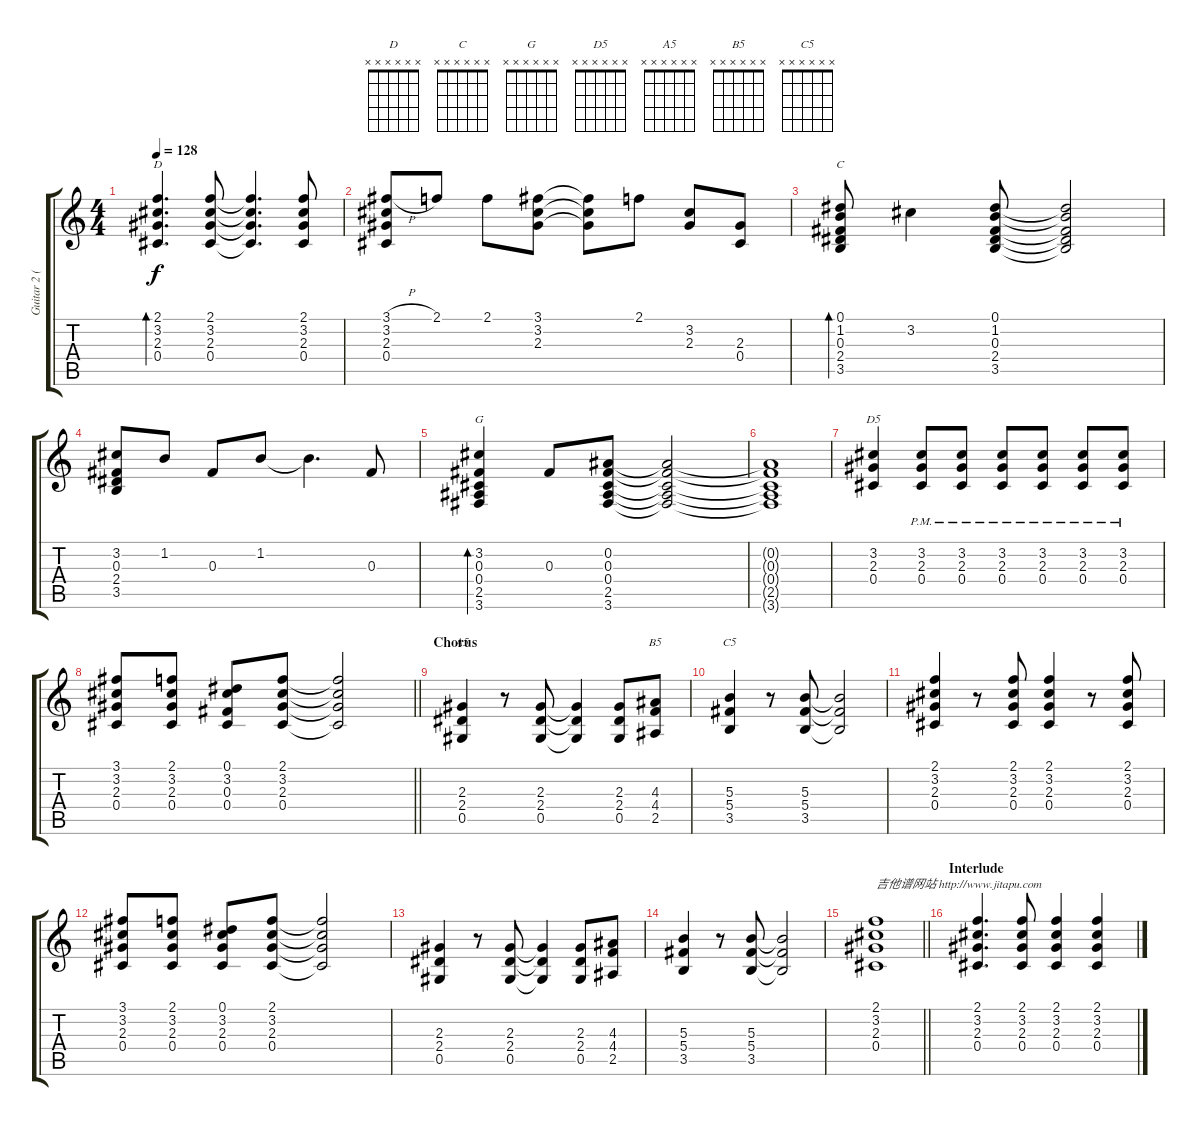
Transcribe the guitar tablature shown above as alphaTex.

\track ("Guitar 2 (Izzy)" "Guitar 2 (") {instrument distortionguitar}
\staff {score tabs}
\tuning (Eb4 Bb3 Gb3 Db3 Ab2 Eb2) {hide}
\chord ("D" x x x x x x)
\chord ("C" x x x x x x)
\chord ("G" x x x x x x)
\chord ("D5" x x x x x x)
\chord ("A5" x x x x x x)
\chord ("B5" x x x x x x)
\chord ("C5" x x x x x x)
\ts (4 4)
\tempo 128
\clef g2
\ks c
(2.1 3.2 2.3 0.4).4{d bd 60 ch "D" dy f} (2.1 3.2 2.3 0.4).8 (2.1{t} 3.2{t} 2.3{t} 0.4{t}).4{d} (2.1 3.2 2.3 0.4).8 |
(3.1{h} 3.2 2.3 0.4).8 2.1.8 2.1.8 (3.1 3.2 2.3).8 (3.1{t} 3.2{t} 2.3{t}).8 2.1.8 (3.2 2.3).8 (2.3 0.4).8 |
(0.1 1.2 0.3 2.4 3.5).8{bd 60 ch "C"} 3.2.4 (0.1 1.2 0.3 2.4 3.5).8 (0.1{t} 1.2{t} 0.3{t} 2.4{t} 3.5{t}).2 |
(3.2 0.3 2.4 3.5).8 1.2.8 0.3.8 1.2.8 1.2{t}.4{d} 0.3.8 |
(3.2 0.3 0.4 2.5 3.6).4{bd 60 ch "G"} 0.3.8 (0.2 0.3 0.4 2.5 3.6).8 (0.2{t} 0.3{t} 0.4{t} 2.5{t} 3.6{t}).2 |
(0.2{t} 0.3{t} 0.4{t} 2.5{t} 3.6{t}).1 |
(3.2 2.3 0.4).4{ch "D5"} (3.2{pm} 2.3{pm} 0.4{pm}).8 (3.2{pm} 2.3{pm} 0.4{pm}).8 (3.2{pm} 2.3{pm} 0.4{pm}).8 (3.2{pm} 2.3{pm} 0.4{pm}).8 (3.2{pm} 2.3{pm} 0.4{pm}).8 (3.2{pm} 2.3{pm} 0.4{pm}).8 |
\barLineRight lightlight
(3.1 3.2 2.3 0.4).8 (2.1 3.2 2.3 0.4).8 (0.1 3.2 0.3 0.4).8 (2.1 3.2 2.3 0.4).8 (2.1{t} 3.2{t} 2.3{t} 0.4{t}).2 |
\section ("" "Chorus")
(2.3 2.4 0.5).4{ch "A5"} r.8 (2.3 2.4 0.5).8 (2.3{t} 2.4{t} 0.5{t}).4 (2.3 2.4 0.5).8 (4.3 4.4 2.5).8{ch "B5"} |
(5.3 5.4 3.5).4{ch "C5"} r.8 (5.3 5.4 3.5).8 (5.3{t} 5.4{t} 3.5{t}).2 |
(2.1 3.2 2.3 0.4).4 r.8 (2.1 3.2 2.3 0.4).8 (2.1 3.2 2.3 0.4).4 r.8 (2.1 3.2 2.3 0.4).8 |
(3.1 3.2 2.3 0.4).8 (2.1 3.2 2.3 0.4).8 (0.1 3.2 2.3 0.4).8 (2.1 3.2 2.3 0.4).8 (2.1{t} 3.2{t} 2.3{t} 0.4{t}).2 |
(2.3 2.4 0.5).4 r.8 (2.3 2.4 0.5).8 (2.3{t} 2.4{t} 0.5{t}).4 (2.3 2.4 0.5).8 (4.3 4.4 2.5).8 |
(5.3 5.4 3.5).4 r.8 (5.3 5.4 3.5).8 (5.3{t} 5.4{t} 3.5{t}).2 |
\barLineRight lightlight
(2.1 3.2 2.3 0.4).1{txt "吉他谱网站 http://www.jitapu.com"} |
\section ("" "Interlude")
(2.1 3.2 2.3 0.4).4{d} (2.1 3.2 2.3 0.4).8 (2.1 3.2 2.3 0.4).4 (2.1 3.2 2.3 0.4).4
